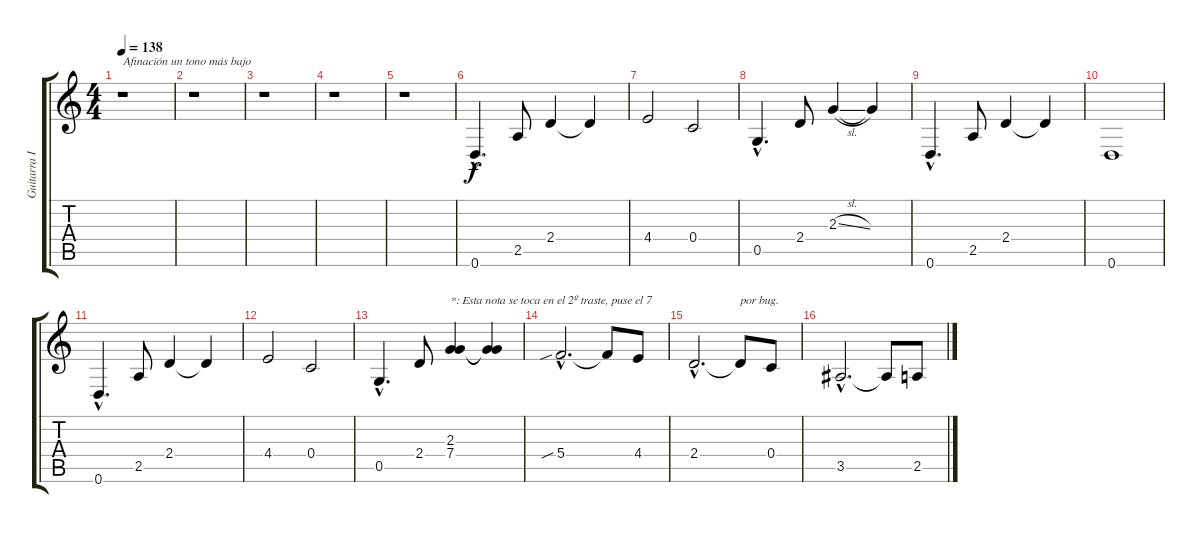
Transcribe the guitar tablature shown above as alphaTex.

\track ("Guitarra IV (Clásica)" "Guitarra I") {instrument acousticguitarnylon}
\staff {score tabs}
\tuning (D4 A3 F3 C3 G2 D2) {hide}
\ts (4 4)
\tempo 138
\clef g2
\ks c
r.1{txt "Afinación un tono más bajo" dy f instrument acousticguitarnylon} |
r.1 |
r.1 |
r.1 |
r.1 |
0.6{hac}.4{d} 2.5.8 2.4.4 2.4{t}.4 |
4.4.2 0.4.2 |
0.5{hac}.4{d} 2.4.8 2.3{sl}.4 2.3{t}.4 |
0.6{hac}.4{d} 2.5.8 2.4.4 2.4{t}.4 |
0.6.1 |
0.6{hac}.4{d} 2.5.8 2.4.4 2.4{t}.4 |
4.4.2 0.4.2 |
0.5{hac}.4{d} 2.4.8 (2.3 7.4).4{txt "*: Esta nota se toca en el 2º traste, puse el 7"} (2.3{t} 7.4{t}).4 |
5.4{sib hac}.2{d} 5.4{t}.8 4.4.8 |
2.4{hac}.2{d} 2.4{t}.8{txt "por bug."} 0.4.8 |
3.5{hac}.2{d} 3.5{t}.8 2.5.8
